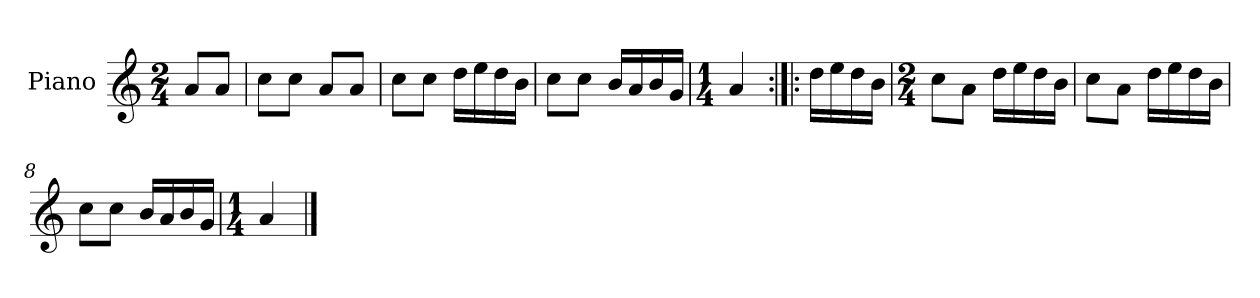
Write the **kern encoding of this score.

**kern
*part1
*staff1
*I"Piano
*I'Pno.
*clefG2
*k[]
*M2/4
=
8a/L
8a/J
=1
8cc\L
8cc\J
8a/L
8a/J
=2
8cc\L
8cc\J
16dd\LL
16ee\
16dd\
16b\JJ
=3
8cc\L
8cc\J
16b/LL
16a/
16b/
16g/JJ
=4
*M1/4
4a/
=5:|!|:
16dd\LL
16ee\
16dd\
16b\JJ
=6
*M2/4
8cc\L
8a\J
16dd\LL
16ee\
16dd\
16b\JJ
=7
8cc\L
8a\J
16dd\LL
16ee\
16dd\
16b\JJ
=8
8cc\L
8cc\J
16b/LL
16a/
16b/
16g/JJ
!!LO:LB:g=z
=9
*M1/4
4a/
==
*-
